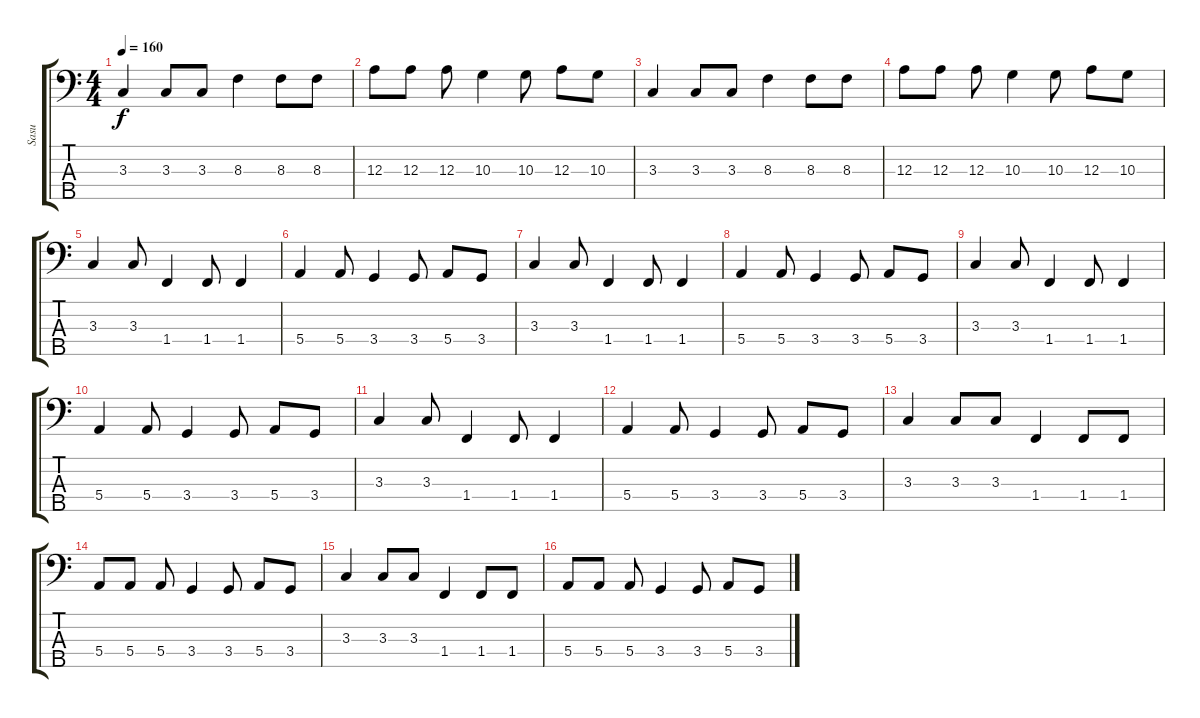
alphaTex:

\track ("Sasu" "Sasu") {instrument electricbassfinger}
\staff {score tabs}
\tuning (G2 D2 A1 E1 B0) {hide}
\ts (4 4)
\tempo 160
\clef f4
\ks c
3.3.4{dy f} 3.3.8 3.3.8 8.3.4 8.3.8 8.3.8 |
12.3.8 12.3.8 12.3.8 10.3.4 10.3.8 12.3.8 10.3.8 |
3.3.4 3.3.8 3.3.8 8.3.4 8.3.8 8.3.8 |
12.3.8 12.3.8 12.3.8 10.3.4 10.3.8 12.3.8 10.3.8 |
3.3.4 3.3.8 1.4.4 1.4.8 1.4.4 |
5.4.4 5.4.8 3.4.4 3.4.8 5.4.8 3.4.8 |
3.3.4 3.3.8 1.4.4 1.4.8 1.4.4 |
5.4.4 5.4.8 3.4.4 3.4.8 5.4.8 3.4.8 |
3.3.4 3.3.8 1.4.4 1.4.8 1.4.4 |
5.4.4 5.4.8 3.4.4 3.4.8 5.4.8 3.4.8 |
3.3.4 3.3.8 1.4.4 1.4.8 1.4.4 |
5.4.4 5.4.8 3.4.4 3.4.8 5.4.8 3.4.8 |
3.3.4 3.3.8 3.3.8 1.4.4 1.4.8 1.4.8 |
5.4.8 5.4.8 5.4.8 3.4.4 3.4.8 5.4.8 3.4.8 |
3.3.4 3.3.8 3.3.8 1.4.4 1.4.8 1.4.8 |
5.4.8 5.4.8 5.4.8 3.4.4 3.4.8 5.4.8 3.4.8
